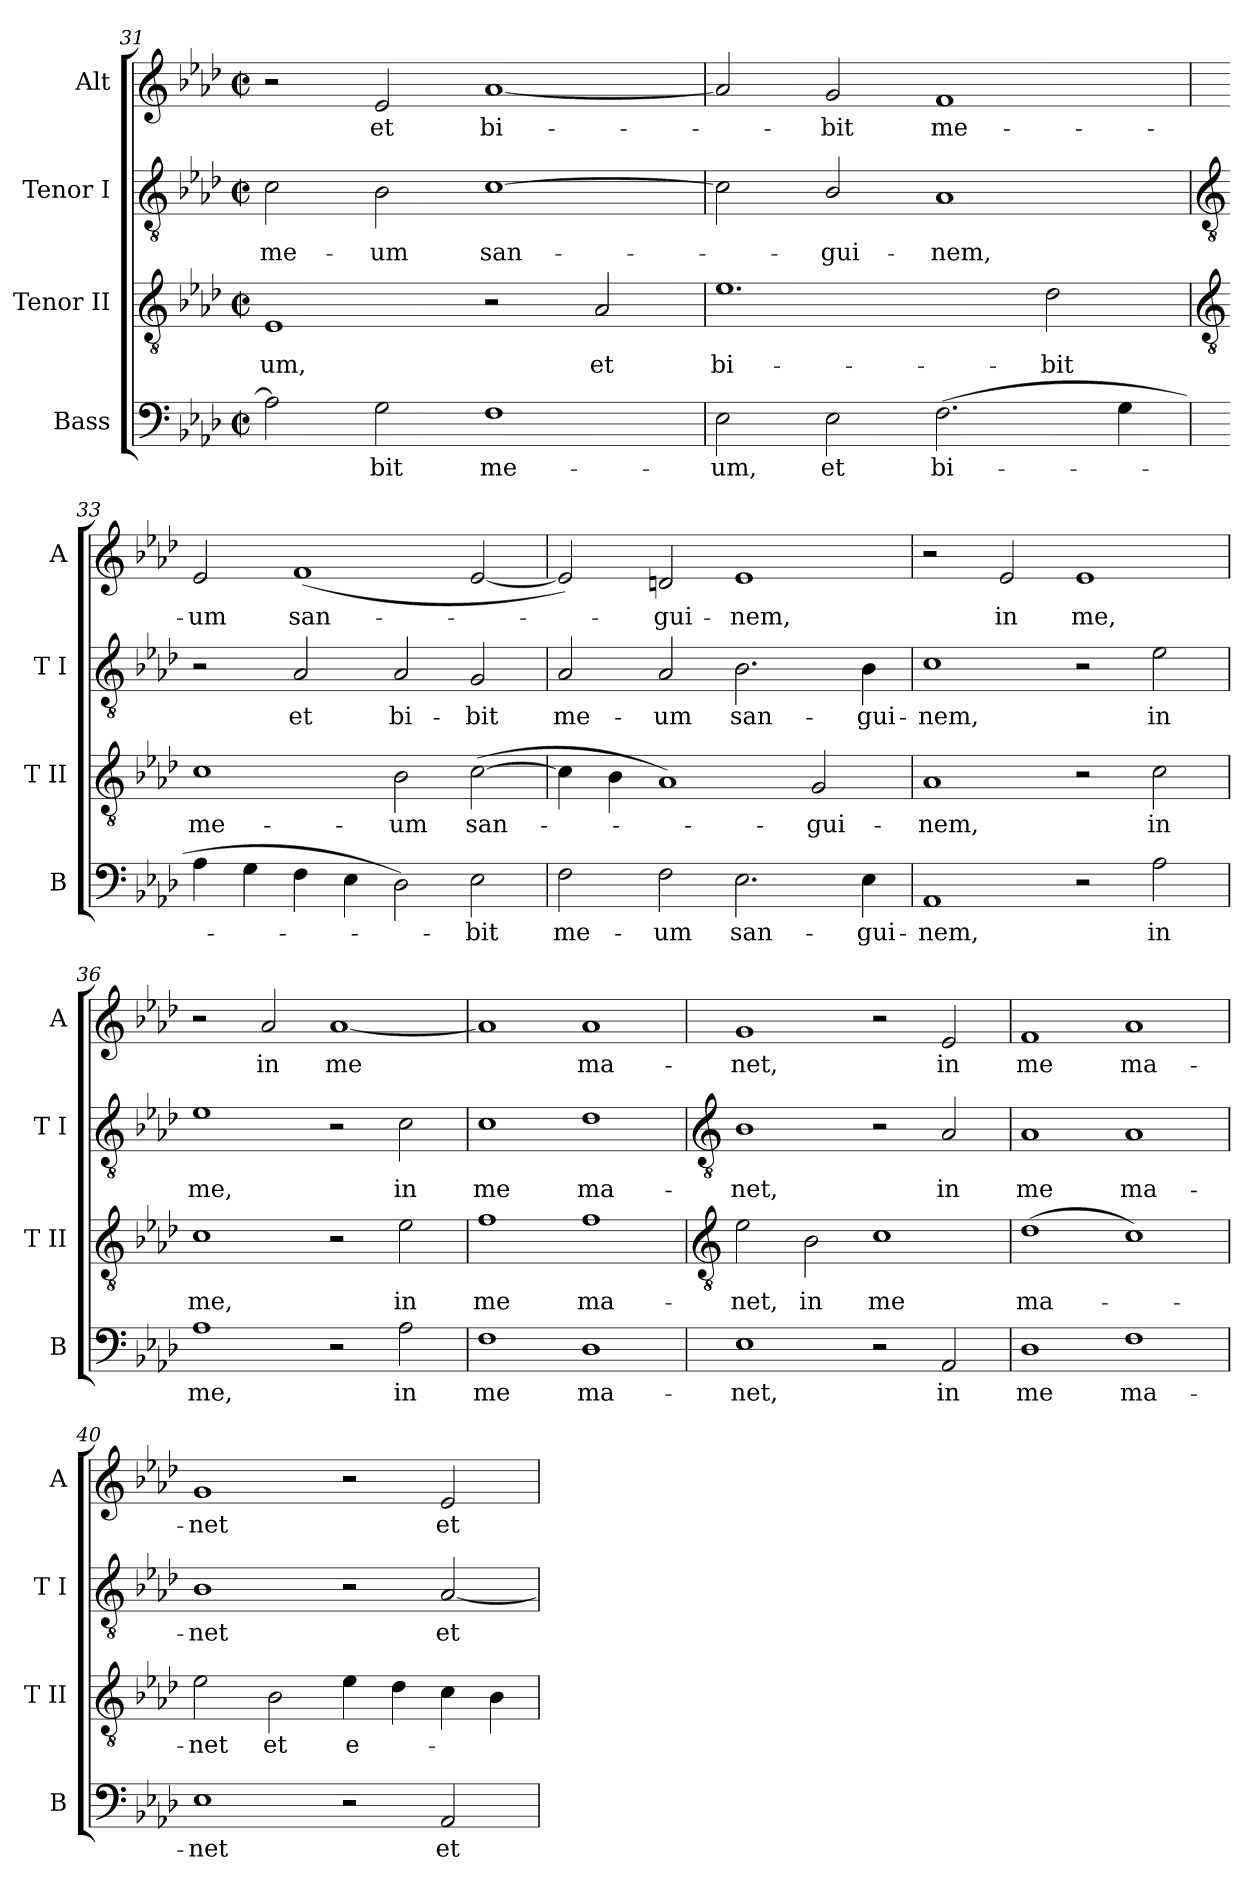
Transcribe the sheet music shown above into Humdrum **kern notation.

**kern	**text	**kern	**text	**kern	**text	**kern	**text
*part4	*part4	*part3	*part3	*part2	*part2	*part1	*part1
*staff4	*staff4	*staff3	*staff3	*staff2	*staff2	*staff1	*staff1
*I"Bass	*	*I"Tenor II	*	*I"Tenor I	*	*I"Alt	*
*I'B	*	*I'T II	*	*I'T I	*	*I'A	*
*clefF4	*	*clefGv2	*	*clefGv2	*	*clefG2	*
*k[b-e-a-d-]	*	*k[b-e-a-d-]	*	*k[b-e-a-d-]	*	*k[b-e-a-d-]	*
*A-:	*	*A-:	*	*A-:	*	*A-:	*
*M4/2	*	*M4/2	*	*M4/2	*	*M4/2	*
*met(c|)	*	*met(c|)	*	*met(c|)	*	*met(c|)	*
=31	=31	=31	=31	=31	=31	=31	=31
!	!	!	!LO:LY:b	!	!LO:LY:b	!	!
2A-]	.	1E-	-um,	2c	me-	2r	.
!	!LO:LY:b	!	!	!	!LO:LY:b	!	!LO:LY:b
2G	bit	.	.	2B-	-um	2e-	et
!	!LO:LY:b	!	!	!	!LO:LY:b	!	!LO:LY:b
1F	me-	2r	.	[1c	san-	[1a-	bi-
!	!	!	!LO:LY:b	!	!	!	!
.	.	2A-	et	.	.	.	.
=32	=32	=32	=32	=32	=32	=32	=32
!	!LO:LY:b	!	!LO:LY:b	!	!	!	!
2E-	-um,	1.e-	bi-	2c]	.	2a-]	.
!	!LO:LY:b	!	!	!	!LO:LY:b	!	!LO:LY:b
2E-	et	.	.	2B-/	gui-	2g	bit
!	!LO:LY:b	!	!	!	!LO:LY:b	!	!LO:LY:b
(>2.F	bi-	.	.	1A-	-nem,	1f	me-
!	!	!	!LO:LY:b	!	!	!	!
.	.	2d-	-bit	.	.	.	.
4G	.	.	.	.	.	.	.
!!LO:LB:g=z
=33	=33	=33	=33	=33	=33	=33	=33
*	*	*clefGv2	*	*clefGv2	*	*	*
!	!	!	!LO:LY:b	!	!	!	!LO:LY:b
4A-	.	1c	me-	2r	.	2e-	-um
4G	.	.	.	.	.	.	.
!	!	!	!	!	!LO:LY:b	!	!LO:LY:b
4F	.	.	.	2A-	et	(<1f	san-
4E-	.	.	.	.	.	.	.
!	!	!	!LO:LY:b	!	!LO:LY:b	!	!
2D-)	.	2B-	-um	2A-	bi-	.	.
!	!LO:LY:b	!	!LO:LY:b	!	!LO:LY:b	!	!
2E-	bit	(>[2c	san-	2G	-bit	[2e-	.
=34	=34	=34	=34	=34	=34	=34	=34
!	!LO:LY:b	!	!	!	!LO:LY:b	!	!
2F	me-	4c]	.	2A-	me-	2e-])	.
.	.	4B-	.	.	.	.	.
!	!LO:LY:b	!	!	!	!LO:LY:b	!	!LO:LY:b
2F	-um	1A-)	.	2A-	-um	2dn	gui-
!	!LO:LY:b	!	!	!	!LO:LY:b	!	!LO:LY:b
2.E-	san-	.	.	2.B-	san-	1e-	-nem,
!	!	!	!LO:LY:b	!	!	!	!
.	.	2G	gui-	.	.	.	.
!	!LO:LY:b	!	!	!	!LO:LY:b	!	!
4E-	-gui-	.	.	4B-	-gui-	.	.
=35	=35	=35	=35	=35	=35	=35	=35
!	!LO:LY:b	!	!LO:LY:b	!	!LO:LY:b	!	!
1AA-	-nem,	1A-	-nem,	1c	-nem,	2r	.
!	!	!	!	!	!	!	!LO:LY:b
.	.	.	.	.	.	2e-	in
!	!	!	!	!	!	!	!LO:LY:b
2r	.	2r	.	2r	.	1e-	me,
!	!LO:LY:b	!	!LO:LY:b	!	!LO:LY:b	!	!
2A-	in	2c	in	2e-	in	.	.
=36	=36	=36	=36	=36	=36	=36	=36
!	!LO:LY:b	!	!LO:LY:b	!	!LO:LY:b	!	!
1A-	me,	1c	me,	1e-	me,	2r	.
!	!	!	!	!	!	!	!LO:LY:b
.	.	.	.	.	.	2a-	in
!	!	!	!	!	!	!	!LO:LY:b
2r	.	2r	.	2r	.	[1a-	me
!	!LO:LY:b	!	!LO:LY:b	!	!LO:LY:b	!	!
2A-	in	2e-	in	2c	in	.	.
=37	=37	=37	=37	=37	=37	=37	=37
!	!LO:LY:b	!	!LO:LY:b	!	!LO:LY:b	!	!
1F	me	1f	me	1c	me	1a-]	.
!	!LO:LY:b	!	!LO:LY:b	!	!LO:LY:b	!	!LO:LY:b
1D-	ma-	1f	ma-	1d-	ma-	1a-	ma-
!!LO:LB:g=z
=38	=38	=38	=38	=38	=38	=38	=38
*	*	*clefGv2	*	*clefGv2	*	*	*
!	!LO:LY:b	!	!LO:LY:b	!	!LO:LY:b	!	!LO:LY:b
1E-	-net,	2e-	-net,	1B-	-net,	1g	-net,
!	!	!	!LO:LY:b	!	!	!	!
.	.	2B-	in	.	.	.	.
!	!	!	!LO:LY:b	!	!	!	!
2r	.	1c	me	2r	.	2r	.
!	!LO:LY:b	!	!	!	!LO:LY:b	!	!LO:LY:b
2AA-	in	.	.	2A-	in	2e-	in
=39	=39	=39	=39	=39	=39	=39	=39
!	!LO:LY:b	!	!LO:LY:b	!	!LO:LY:b	!	!LO:LY:b
1D-	me	(>1d-	ma-	1A-	me	1f	me
!	!LO:LY:b	!	!	!	!LO:LY:b	!	!LO:LY:b
1F	ma-	1c)	.	1A-	ma-	1a-	ma-
=40	=40	=40	=40	=40	=40	=40	=40
!	!LO:LY:b	!	!LO:LY:b	!	!LO:LY:b	!	!LO:LY:b
1E-	-net	2e-	net	1B-	-net	1g	-net
!	!	!	!LO:LY:b	!	!	!	!
.	.	2B-	et	.	.	.	.
!	!	!	!LO:LY:b	!	!	!	!
2r	.	4e-	e-	2r	.	2r	.
.	.	4d-	.	.	.	.	.
!	!LO:LY:b	!	!	!	!LO:LY:b	!	!LO:LY:b
2AA-	et	4c	.	[2A-	et	2e-	et
.	.	4B-	.	.	.	.	.
=	=	=	=	=	=	=	=
*-	*-	*-	*-	*-	*-	*-	*-
